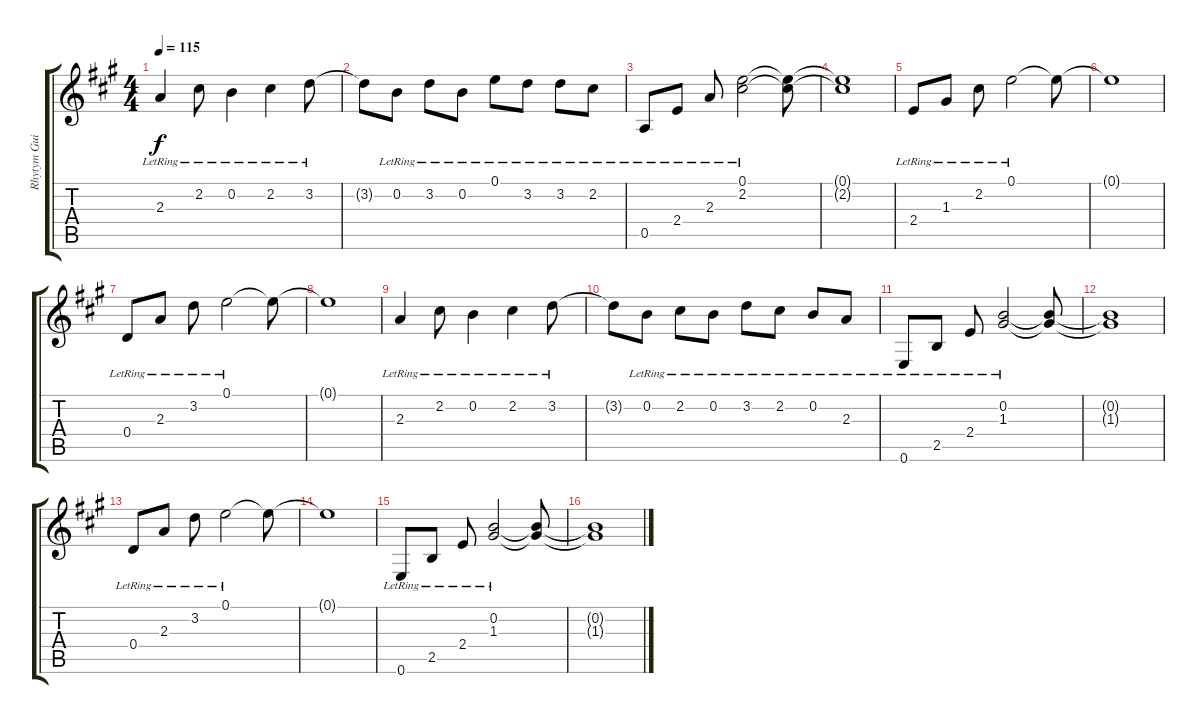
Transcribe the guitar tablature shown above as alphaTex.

\track ("Rhytym Guitar" "Rhytym Gui") {instrument electricguitarclean}
\staff {score tabs}
\tuning (E4 B3 G3 D3 A2 E2) {hide}
\ts (4 4)
\tempo 115
\clef g2
\ks a
2.3{lr}.4{dy f} 2.2{lr}.8 0.2{lr}.4 2.2{lr}.4 3.2{lr}.8 |
3.2{t}.8 0.2{lr}.8 3.2{lr}.8 0.2{lr}.8 0.1{lr}.8 3.2{lr}.8 3.2{lr}.8 2.2{lr}.8 |
0.5{lr}.8 2.4{lr}.8 2.3{lr}.8 (0.1{lr} 2.2{lr}).2 (0.1{t} 2.2{t}).8 |
(0.1{t} 2.2{t}).1 |
2.4{lr}.8 1.3{lr}.8 2.2{lr}.8 0.1{lr}.2 0.1{t}.8 |
0.1{t}.1 |
0.4{lr}.8 2.3{lr}.8 3.2{lr}.8 0.1{lr}.2 0.1{t}.8 |
0.1{t}.1 |
2.3{lr}.4 2.2{lr}.8 0.2{lr}.4 2.2{lr}.4 3.2{lr}.8 |
3.2{t}.8 0.2{lr}.8 2.2{lr}.8 0.2{lr}.8 3.2{lr}.8 2.2{lr}.8 0.2{lr}.8 2.3{lr}.8 |
0.6{lr}.8 2.5{lr}.8 2.4{lr}.8 (0.2{lr} 1.3{lr}).2 (0.2{t} 1.3{t}).8 |
(0.2{t} 1.3{t}).1 |
0.4{lr}.8 2.3{lr}.8 3.2{lr}.8 0.1{lr}.2 0.1{t}.8 |
0.1{t}.1 |
0.6{lr}.8 2.5{lr}.8 2.4{lr}.8 (0.2{lr} 1.3{lr}).2 (0.2{t} 1.3{t}).8 |
(0.2{t} 1.3{t}).1
